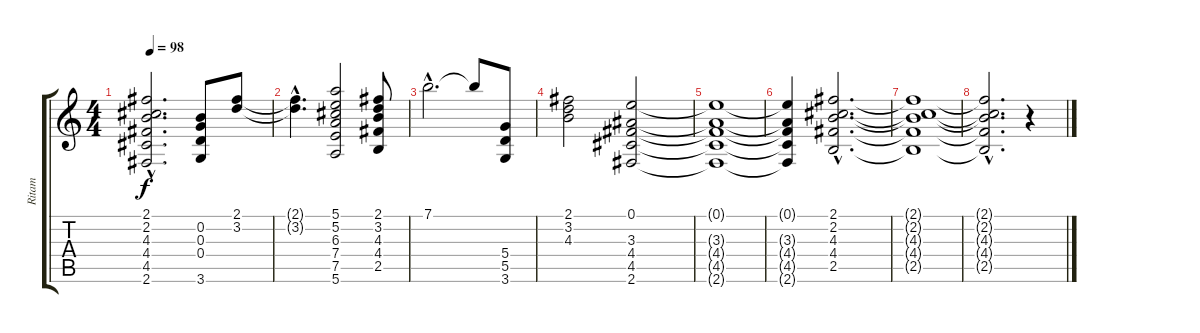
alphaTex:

\track ("Ritam" "Ritam") {instrument acousticguitarsteel}
\staff {score tabs}
\tuning (E4 B3 G3 D3 A2 E2) {hide}
\ts (4 4)
\tempo 98
\clef g2
\ks c
(2.1{hac t} 2.2{hac t} 4.3{hac t} 4.4{hac t} 4.5{hac t} 2.6{hac t}).2{d dy f} (0.2 0.3 0.4 3.6).8 (2.1 3.2).8 |
(2.1{hac t} 3.2{hac t}).4{d} (5.1 5.2 6.3 7.4 7.5 5.6).2 (2.1 3.2 4.3 4.4 2.5).8 |
7.1{hac}.2{d} 7.1{t}.8 (5.4 5.5 3.6).8 |
(2.1 3.2 4.3).2 (0.1 3.3 4.4 4.5 2.6).2 |
(0.1{t} 3.3{t} 4.4{t} 4.5{t} 2.6{t}).1 |
(0.1{t} 3.3{t} 4.4{t} 4.5{t} 2.6{t}).4 (2.1{hac} 2.2{hac} 4.3{hac} 4.4{hac} 2.5{hac}).2{d} |
(2.1{t} 2.2{t} 4.3{t} 4.4{t} 2.5{t}).1 |
(2.1{hac t} 2.2{hac t} 4.3{hac t} 4.4{hac t} 2.5{hac t}).2{d} r.4
